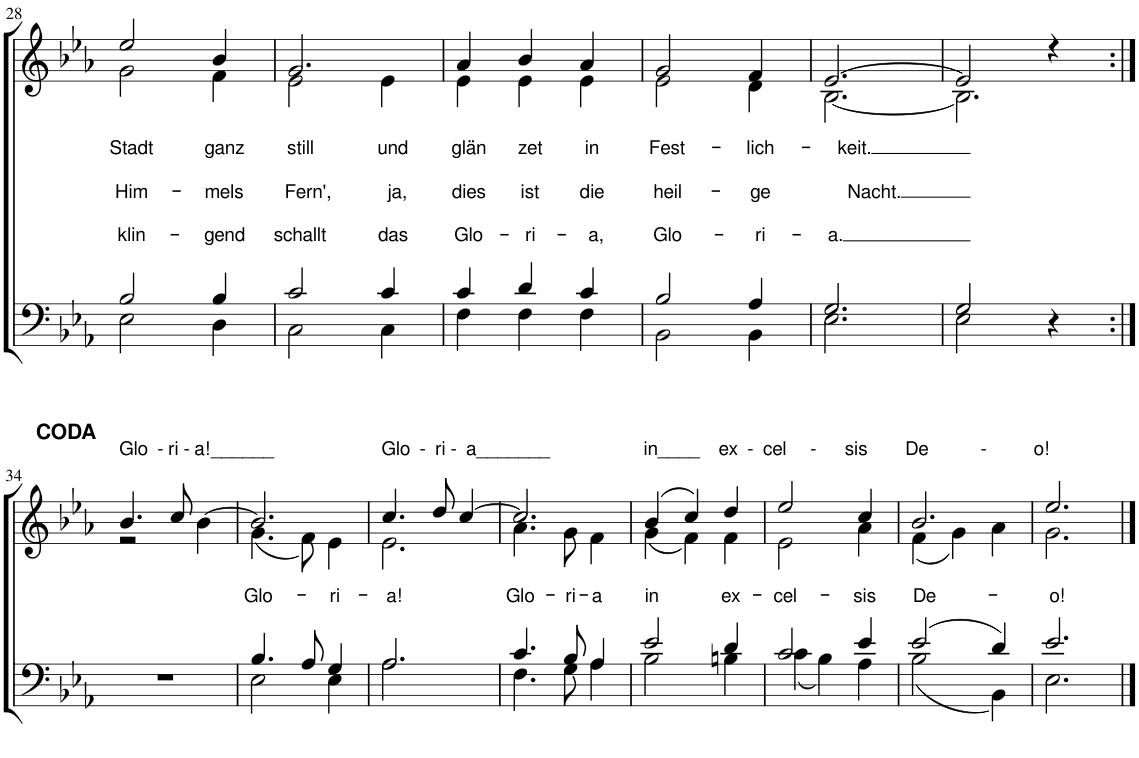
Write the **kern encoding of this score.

**kern	**text	**kern	**text	**text	**text
*part2	*part2	*part1	*part1	*part1	*part1
*staff2	*staff2	*staff1	*staff1	*staff1	*staff1
*I"T B	*	*I"S A	*	*	*
!!LO:PB:g=z
*clefF4	*	*clefG2	*	*	*
*k[b-e-a-]	*	*k[b-e-a-]	*	*	*
*M3/4	*	*M3/4	*	*	*
=28	=28	=28	=28	=28	=28
*^	*	*	*	*	*
!	!	!	!	!LO:LY:b	!LO:LY:b	!LO:LY:b
*	*	*	*^	*	*	*
2B-/	2E-\	.	2ee-/	2g\	Stadt	Him-	klin-
!	!	!	!	!	!LO:LY:b	!LO:LY:b	!LO:LY:b
4B-/	4D\	.	4b-/	4f\	ganz	-mels	-gend
=29	=29	=29	=29	=29	=29	=29	=29
!	!	!	!	!	!LO:LY:b	!LO:LY:b	!LO:LY:b
2c/	2C\	.	2.g/	2e-\	still	Fern',	schallt
!	!	!	!	!	!LO:LY:b	!LO:LY:b	!LO:LY:b
4c/	4C\	.	.	4e-\	und	ja,	das
=30	=30	=30	=30	=30	=30	=30	=30
!	!	!	!	!	!LO:LY:b	!LO:LY:b	!LO:LY:b
4c/	4F\	.	4a-/	4e-\	glän	dies	Glo-
!	!	!	!	!	!LO:LY:b	!LO:LY:b	!LO:LY:b
4d/	4F\	.	4b-/	4e-\	zet	ist	-ri-
!	!	!	!	!	!LO:LY:b	!LO:LY:b	!LO:LY:b
4c/	4F\	.	4a-/	4e-\	in	die	-a,
=31	=31	=31	=31	=31	=31	=31	=31
!	!	!	!	!	!LO:LY:b	!LO:LY:b	!LO:LY:b
2B-/	2BB-\	.	2g/	2e-\	Fest-	heil-	Glo-
!	!	!	!	!	!LO:LY:b	!LO:LY:b	!LO:LY:b
4A-/	4BB-\	.	4f/	4d\	-lich-	-ge	-ri-
=32	=32	=32	=32	=32	=32	=32	=32
!	!	!	!	!	!LO:LY:b	!LO:LY:b	!LO:LY:b
2.G/	2.E-\	.	[2.e-/	[2.B-\	-keit.	Nacht.	-a.
=33	=33	=33	=33	=33	=33	=33	=33
2G/	2E-\	.	2e-/]	2.B-\]	.	.	.
4r	4ryy	.	4r	.	.	.	.
!!LO:LB:g=z	!!
=34:|!	=34:|!	=34:|!	=34:|!	=34:|!	=34:|!	=34:|!	=34:|!
!	!	!	!LO:TX:a:t=Glo  - ri - a!______	!	!	!	!
*v	*v	*	*	*	*	*	*
2.r	.	4.b-/	2r	.	.	.
.	.	8cc/	.	.	.	.
.	.	[4b-\	4ryy	.	.	.
=35	=35	=35	=35	=35	=35	=35
*^	*	*	*	*	*	*
!	!	!LO:LY:a	!	!	!	!	!
4.B-/	2E-\	Glo-	2.b-/]	(4.g\	.	.	.
8A-/	.	.	.	8f\)	.	.	.
!	!	!LO:LY:a	!	!	!	!	!
4G/	4E-\	-ri-	.	4e-\	.	.	.
=36	=36	=36	=36	=36	=36	=36	=36
!	!	!	!LO:TX:a:t=Glo  -  ri -  a_______	!	!	!	!
!	!	!LO:LY:a	!	!	!	!	!
2.A-/	2.A-\	-a!	4.cc/	2.e-\	.	.	.
.	.	.	8dd/	.	.	.	.
.	.	.	[4cc/	.	.	.	.
=37	=37	=37	=37	=37	=37	=37	=37
!	!	!LO:LY:a	!	!	!	!	!
4.c/	4.F\	Glo-	2.cc/]	4.a-\	.	.	.
!	!	!LO:LY:a	!	!	!	!	!
8B-/	8G\	-ri-	.	8g\	.	.	.
!	!	!LO:LY:a	!	!	!	!	!
4A-/	4A-\	-a	.	4f\	.	.	.
=38	=38	=38	=38	=38	=38	=38	=38
!	!	!	!LO:TX:a:t=in____    ex  -  cel     -      sis        De           -          o!	!	!	!	!
!	!	!LO:LY:a	!	!	!	!	!
2e-/	2B-\	in	(4b-/	(4g\	.	.	.
.	.	.	4cc/)	4f\)	.	.	.
!	!	!LO:LY:a	!	!	!	!	!
4d/	4Bn\	ex-	4dd/	4f\	.	.	.
=39	=39	=39	=39	=39	=39	=39	=39
!	!	!LO:LY:a	!	!	!	!	!
2c/	(4c\	-cel-	2ee-/	2e-\	.	.	.
.	4B-\)	.	.	.	.	.	.
!	!	!LO:LY:a	!	!	!	!	!
4e-/	4A-\	-sis	4cc/	4a-\	.	.	.
=40	=40	=40	=40	=40	=40	=40	=40
!	!	!LO:LY:a	!	!	!	!	!
(2e-/	(2B-\	De-	2.b-/	(4f\	.	.	.
.	.	.	.	4g\)	.	.	.
4d/)	4BB-\)	.	.	4a-\	.	.	.
=41	=41	=41	=41	=41	=41	=41	=41
!	!	!LO:LY:a	!	!	!	!	!
2.e-/	2.E-\	-o!	2.ee-/	2.g\	.	.	.
*v	*v	*	*	*	*	*	*
*	*	*v	*v	*	*	*
==	==	==	==	==	==
*-	*-	*-	*-	*-	*-
